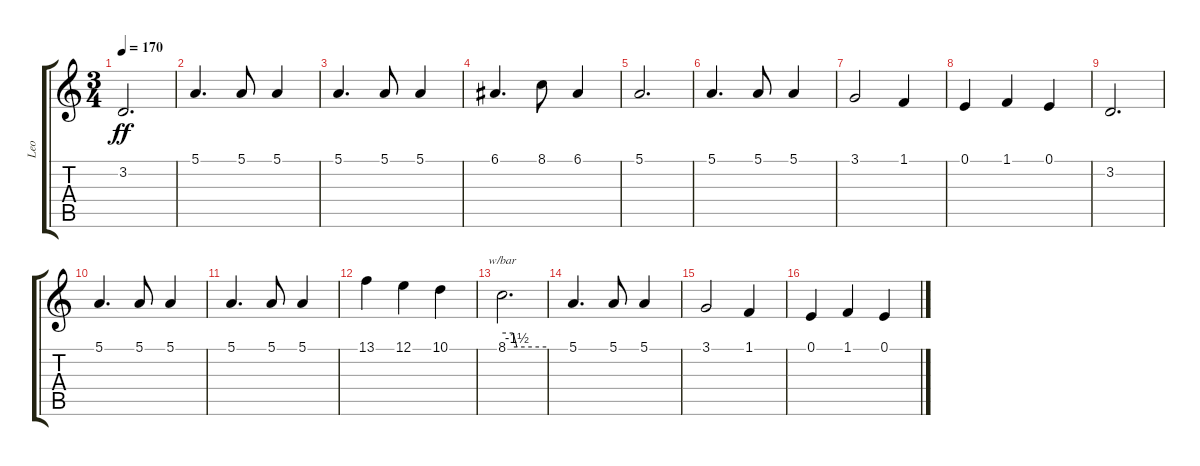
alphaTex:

\track ("Leo" "Leo") {instrument synthbrass1}
\staff {score tabs}
\tuning (E4 B3 G3 D3 A2 E2) {hide}
\ts (3 4)
\tempo 170
\clef g2
\ks c
3.2.2{d dy ff} |
5.1.4{d} 5.1.8 5.1.4 |
5.1.4{d} 5.1.8 5.1.4 |
6.1.4{d} 8.1.8 6.1.4 |
5.1.2{d} |
5.1.4{d} 5.1.8 5.1.4 |
3.1.2 1.1.4 |
0.1.4 1.1.4 0.1.4 |
3.2.2{d} |
5.1.4{d} 5.1.8 5.1.4 |
5.1.4{d} 5.1.8 5.1.4 |
13.1.4 12.1.4 10.1.4 |
8.1.2{d tbe (custom default 0 0 15 0 20 -6 60 -6)} |
5.1.4{d} 5.1.8 5.1.4 |
3.1.2 1.1.4 |
0.1.4 1.1.4 0.1.4
